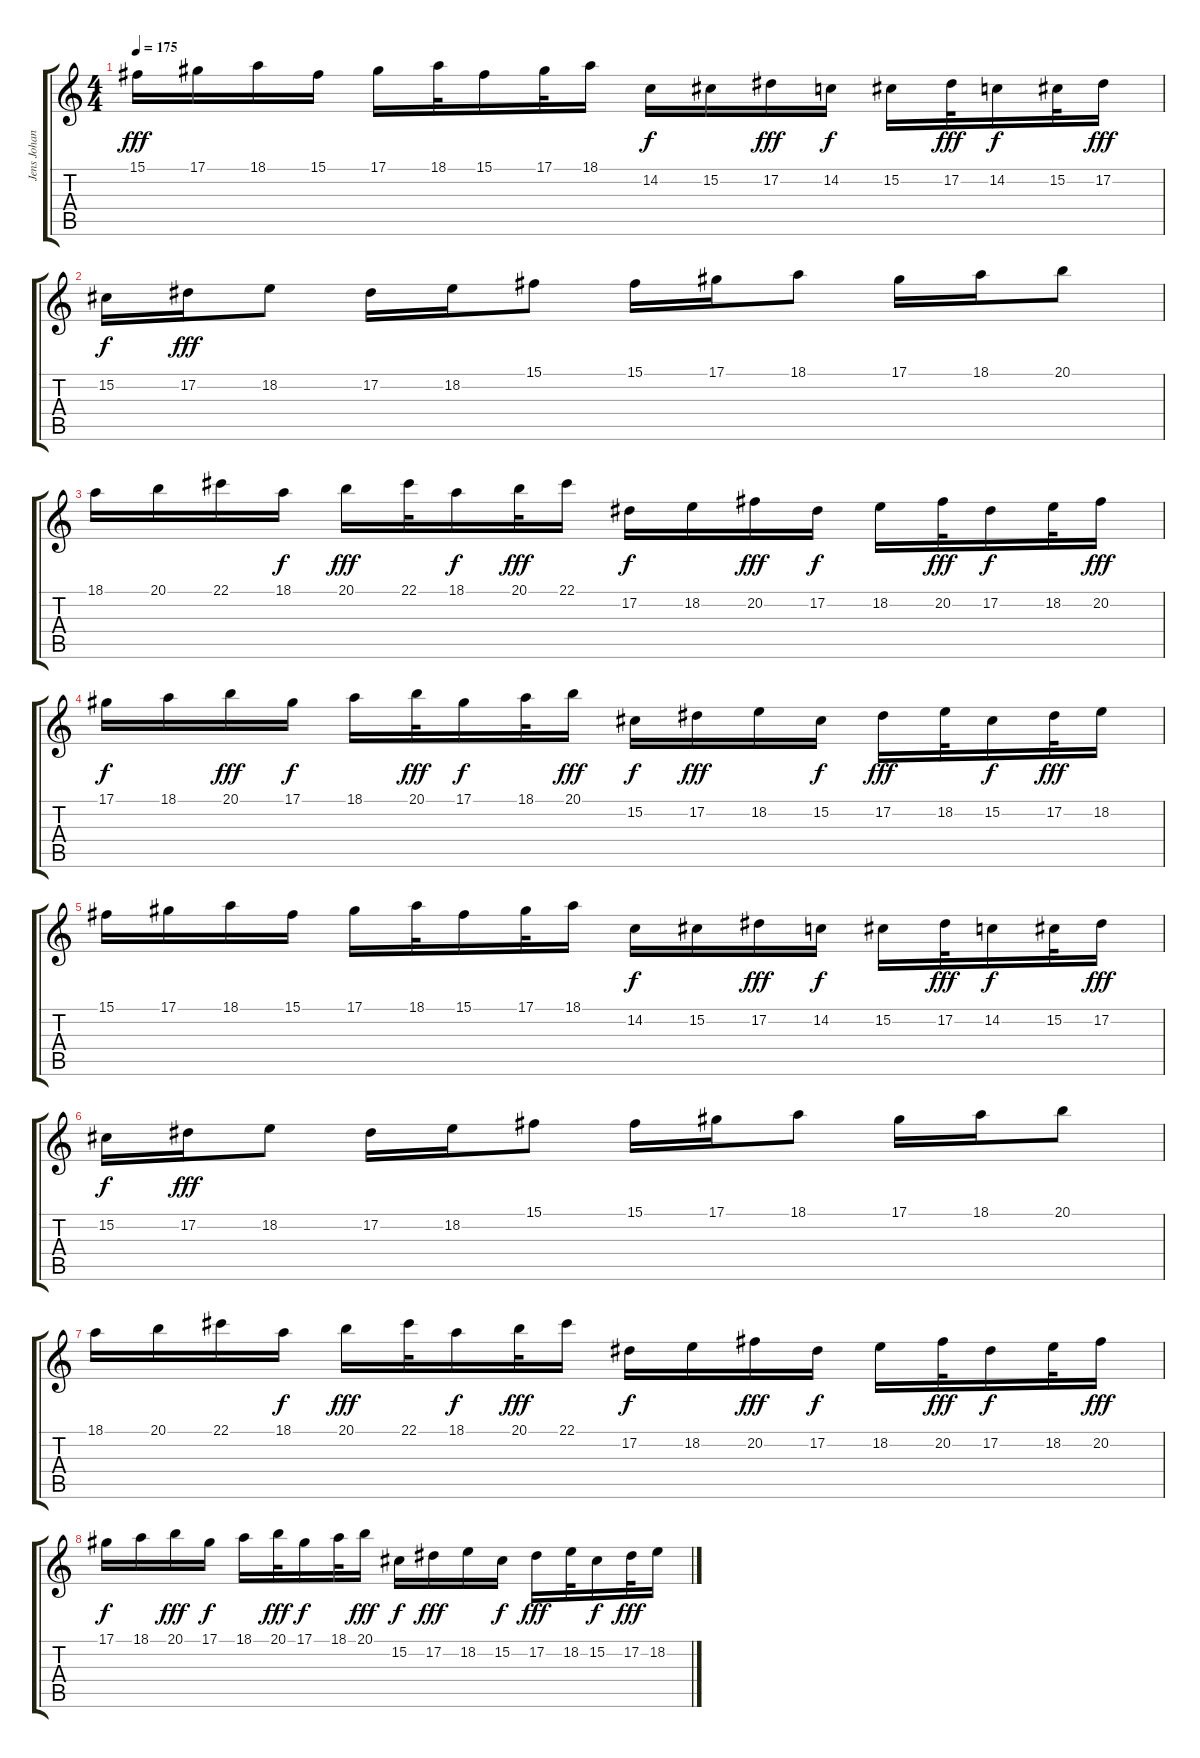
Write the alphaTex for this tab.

\track ("Jens Johansson " "Jens Johan") {instrument harpsichord}
\staff {score tabs}
\tuning (Eb4 Bb3 Gb3 Db3 Ab2 Eb2) {hide}
\ts (4 4)
\tempo 175
\clef g2
\ks c
15.1.16{dy fff} 17.1.16 18.1.16 15.1.16 17.1.16 18.1.32 15.1.16 17.1.32 18.1.16 14.2.16{dy f} 15.2.16 17.2.16{dy fff} 14.2.16{dy f} 15.2.16 17.2.32{dy fff} 14.2.16{dy f} 15.2.32 17.2.16{dy fff} |
15.2.16{dy f} 17.2.16{dy fff} 18.2.8 17.2.16 18.2.16 15.1.8 15.1.16 17.1.16 18.1.8 17.1.16 18.1.16 20.1.8 |
18.1.16 20.1.16 22.1.16 18.1.16{dy f} 20.1.16{dy fff} 22.1.32 18.1.16{dy f} 20.1.32{dy fff} 22.1.16 17.2.16{dy f} 18.2.16 20.2.16{dy fff} 17.2.16{dy f} 18.2.16 20.2.32{dy fff} 17.2.16{dy f} 18.2.32 20.2.16{dy fff} |
17.1.16{dy f} 18.1.16 20.1.16{dy fff} 17.1.16{dy f} 18.1.16 20.1.32{dy fff} 17.1.16{dy f} 18.1.32 20.1.16{dy fff} 15.2.16{dy f} 17.2.16{dy fff} 18.2.16 15.2.16{dy f} 17.2.16{dy fff} 18.2.32 15.2.16{dy f} 17.2.32{dy fff} 18.2.16 |
15.1.16 17.1.16 18.1.16 15.1.16 17.1.16 18.1.32 15.1.16 17.1.32 18.1.16 14.2.16{dy f} 15.2.16 17.2.16{dy fff} 14.2.16{dy f} 15.2.16 17.2.32{dy fff} 14.2.16{dy f} 15.2.32 17.2.16{dy fff} |
15.2.16{dy f} 17.2.16{dy fff} 18.2.8 17.2.16 18.2.16 15.1.8 15.1.16 17.1.16 18.1.8 17.1.16 18.1.16 20.1.8 |
18.1.16 20.1.16 22.1.16 18.1.16{dy f} 20.1.16{dy fff} 22.1.32 18.1.16{dy f} 20.1.32{dy fff} 22.1.16 17.2.16{dy f} 18.2.16 20.2.16{dy fff} 17.2.16{dy f} 18.2.16 20.2.32{dy fff} 17.2.16{dy f} 18.2.32 20.2.16{dy fff} |
17.1.16{dy f} 18.1.16 20.1.16{dy fff} 17.1.16{dy f} 18.1.16 20.1.32{dy fff} 17.1.16{dy f} 18.1.32 20.1.16{dy fff} 15.2.16{dy f} 17.2.16{dy fff} 18.2.16 15.2.16{dy f} 17.2.16{dy fff} 18.2.32 15.2.16{dy f} 17.2.32{dy fff} 18.2.16
